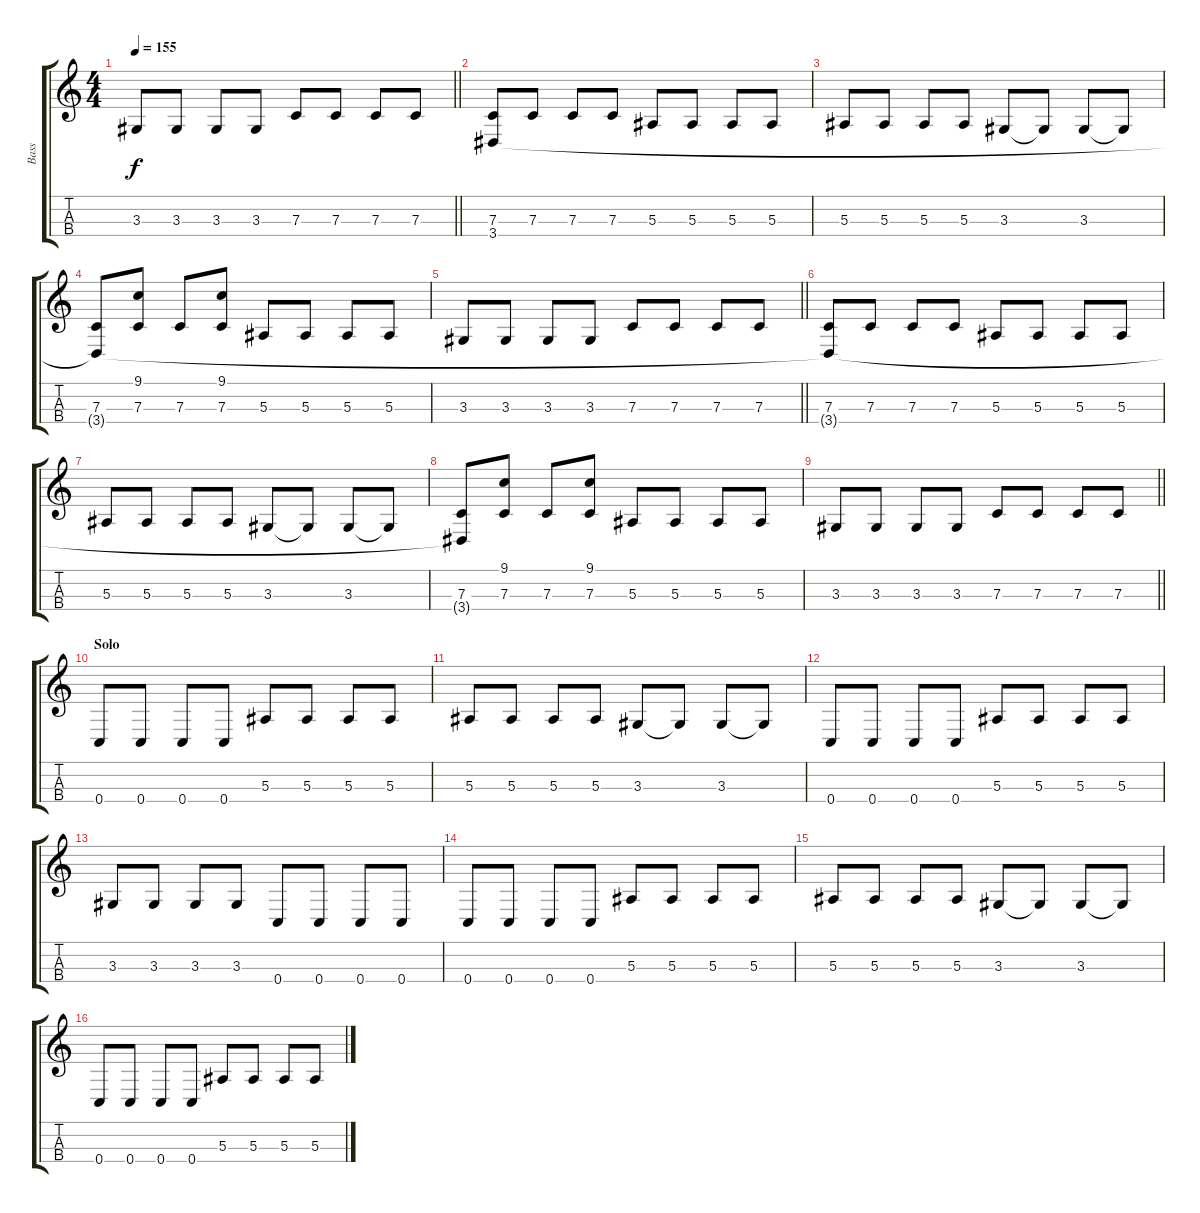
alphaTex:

\track ("Bass" "Bass") {instrument electricbassfinger}
\staff {score tabs}
\tuning (Eb3 Bb2 F2 C2) {hide}
\ts (4 4)
\tempo 155
\clef g2
\barLineRight lightlight
\ks c
3.3.8{dy f} 3.3.8 3.3.8 3.3.8 7.3.8 7.3.8 7.3.8 7.3.8 |
(7.3 3.4{t}).8 7.3.8 7.3.8 7.3.8 5.3.8 5.3.8 5.3.8 5.3.8 |
5.3.8 5.3.8 5.3.8 5.3.8 3.3.8 3.3{t}.8 3.3.8 3.3{t}.8 |
(7.3 3.4{t}).8 (9.1 7.3).8 7.3.8 (9.1 7.3).8 5.3.8 5.3.8 5.3.8 5.3.8 |
\barLineRight lightlight
3.3.8 3.3.8 3.3.8 3.3.8 7.3.8 7.3.8 7.3.8 7.3.8 |
(7.3 3.4{t}).8 7.3.8 7.3.8 7.3.8 5.3.8 5.3.8 5.3.8 5.3.8 |
5.3.8 5.3.8 5.3.8 5.3.8 3.3.8 3.3{t}.8 3.3.8 3.3{t}.8 |
(7.3 3.4{t}).8 (9.1 7.3).8 7.3.8 (9.1 7.3).8 5.3.8 5.3.8 5.3.8 5.3.8 |
\barLineRight lightlight
3.3.8 3.3.8 3.3.8 3.3.8 7.3.8 7.3.8 7.3.8 7.3.8 |
\section ("" "Solo")
0.4.8 0.4.8 0.4.8 0.4.8 5.3.8 5.3.8 5.3.8 5.3.8 |
5.3.8 5.3.8 5.3.8 5.3.8 3.3.8 3.3{t}.8 3.3.8 3.3{t}.8 |
0.4.8 0.4.8 0.4.8 0.4.8 5.3.8 5.3.8 5.3.8 5.3.8 |
3.3.8 3.3.8 3.3.8 3.3.8 0.4.8 0.4.8 0.4.8 0.4.8 |
0.4.8 0.4.8 0.4.8 0.4.8 5.3.8 5.3.8 5.3.8 5.3.8 |
5.3.8 5.3.8 5.3.8 5.3.8 3.3.8 3.3{t}.8 3.3.8 3.3{t}.8 |
0.4.8 0.4.8 0.4.8 0.4.8 5.3.8 5.3.8 5.3.8 5.3.8
